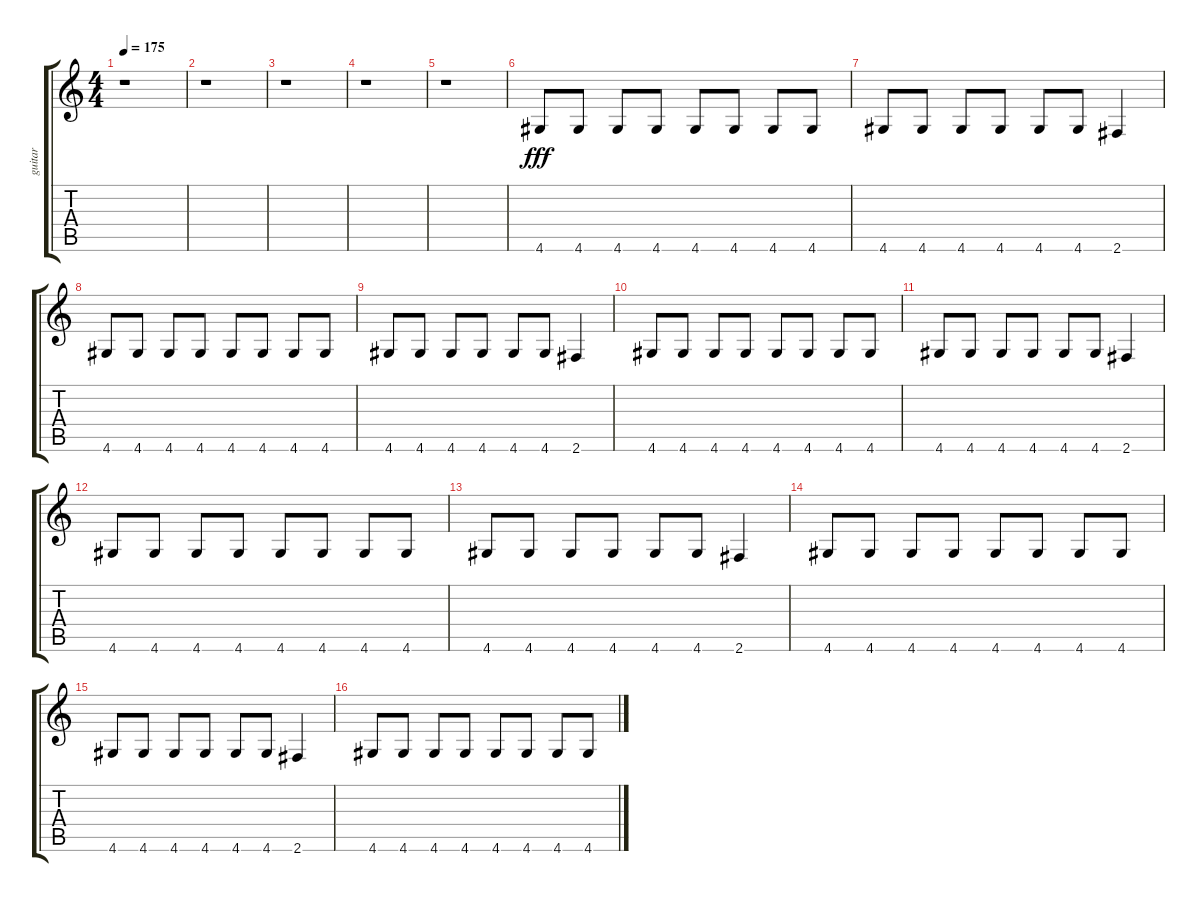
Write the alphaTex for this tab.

\track ("guitar" "guitar") {instrument overdrivenguitar}
\staff {score tabs}
\tuning (E4 B3 G3 D3 A2 E2) {hide}
\ts (4 4)
\tempo 175
\clef g2
\ks c
r.1{dy fff} |
r.1 |
r.1 |
r.1 |
r.1 |
4.6.8 4.6.8 4.6.8 4.6.8 4.6.8 4.6.8 4.6.8 4.6.8 |
4.6.8 4.6.8 4.6.8 4.6.8 4.6.8 4.6.8 2.6.4 |
4.6.8 4.6.8 4.6.8 4.6.8 4.6.8 4.6.8 4.6.8 4.6.8 |
4.6.8 4.6.8 4.6.8 4.6.8 4.6.8 4.6.8 2.6.4 |
4.6.8 4.6.8 4.6.8 4.6.8 4.6.8 4.6.8 4.6.8 4.6.8 |
4.6.8 4.6.8 4.6.8 4.6.8 4.6.8 4.6.8 2.6.4 |
4.6.8 4.6.8 4.6.8 4.6.8 4.6.8 4.6.8 4.6.8 4.6.8 |
4.6.8 4.6.8 4.6.8 4.6.8 4.6.8 4.6.8 2.6.4 |
4.6.8 4.6.8 4.6.8 4.6.8 4.6.8 4.6.8 4.6.8 4.6.8 |
4.6.8 4.6.8 4.6.8 4.6.8 4.6.8 4.6.8 2.6.4 |
4.6.8 4.6.8 4.6.8 4.6.8 4.6.8 4.6.8 4.6.8 4.6.8
